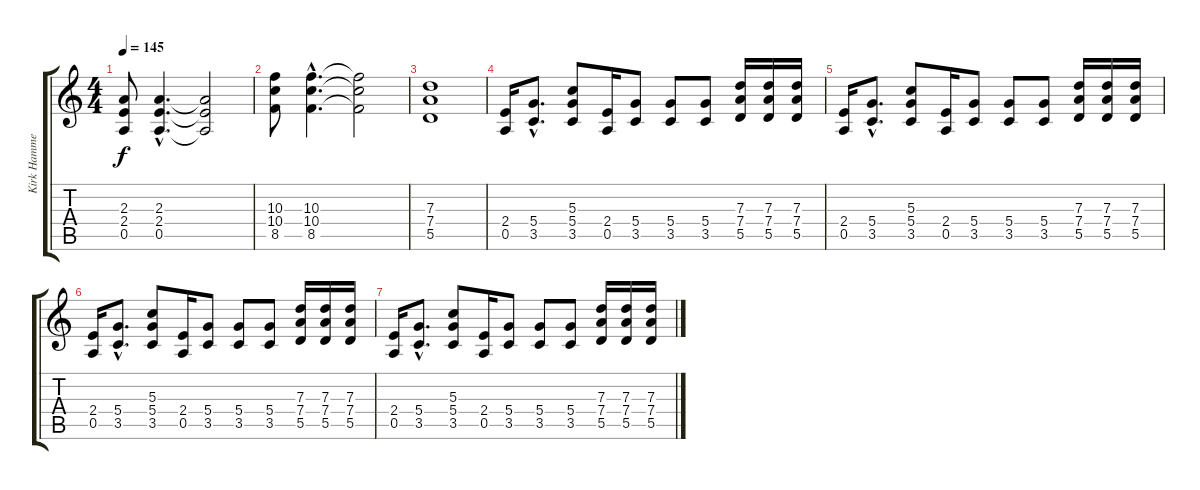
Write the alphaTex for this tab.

\track ("Kirk Hammet (Ov. Gtr)" "Kirk Hamme") {instrument overdrivenguitar}
\staff {score tabs}
\tuning (E4 B3 G3 D3 A2 E2) {hide}
\ts (4 4)
\tempo 145
\clef g2
\ks c
(2.3 2.4 0.5).8{dy f} (2.3{hac} 2.4{hac} 0.5{hac}).4{d} (2.3{t} 2.4{t} 0.5{t}).2 |
(10.3 10.4 8.5).8 (10.3{hac} 10.4{hac} 8.5{hac}).4{d} (10.3{t} 10.4{t} 8.5{t}).2 |
(7.3 7.4 5.5).1 |
(2.4 0.5).16 (5.4{hac} 3.5{hac}).8{d} (5.3 5.4 3.5).8 (2.4 0.5).16 (5.4 3.5).8 (5.4 3.5).8 (5.4 3.5).8 (7.3 7.4 5.5).16 (7.3 7.4 5.5).16 (7.3 7.4 5.5).16 |
(2.4 0.5).16 (5.4{hac} 3.5{hac}).8{d} (5.3 5.4 3.5).8 (2.4 0.5).16 (5.4 3.5).8 (5.4 3.5).8 (5.4 3.5).8 (7.3 7.4 5.5).16 (7.3 7.4 5.5).16 (7.3 7.4 5.5).16 |
(2.4 0.5).16 (5.4{hac} 3.5{hac}).8{d} (5.3 5.4 3.5).8 (2.4 0.5).16 (5.4 3.5).8 (5.4 3.5).8 (5.4 3.5).8 (7.3 7.4 5.5).16 (7.3 7.4 5.5).16 (7.3 7.4 5.5).16 |
(2.4 0.5).16 (5.4{hac} 3.5{hac}).8{d} (5.3 5.4 3.5).8 (2.4 0.5).16 (5.4 3.5).8 (5.4 3.5).8 (5.4 3.5).8 (7.3 7.4 5.5).16 (7.3 7.4 5.5).16 (7.3 7.4 5.5).16
